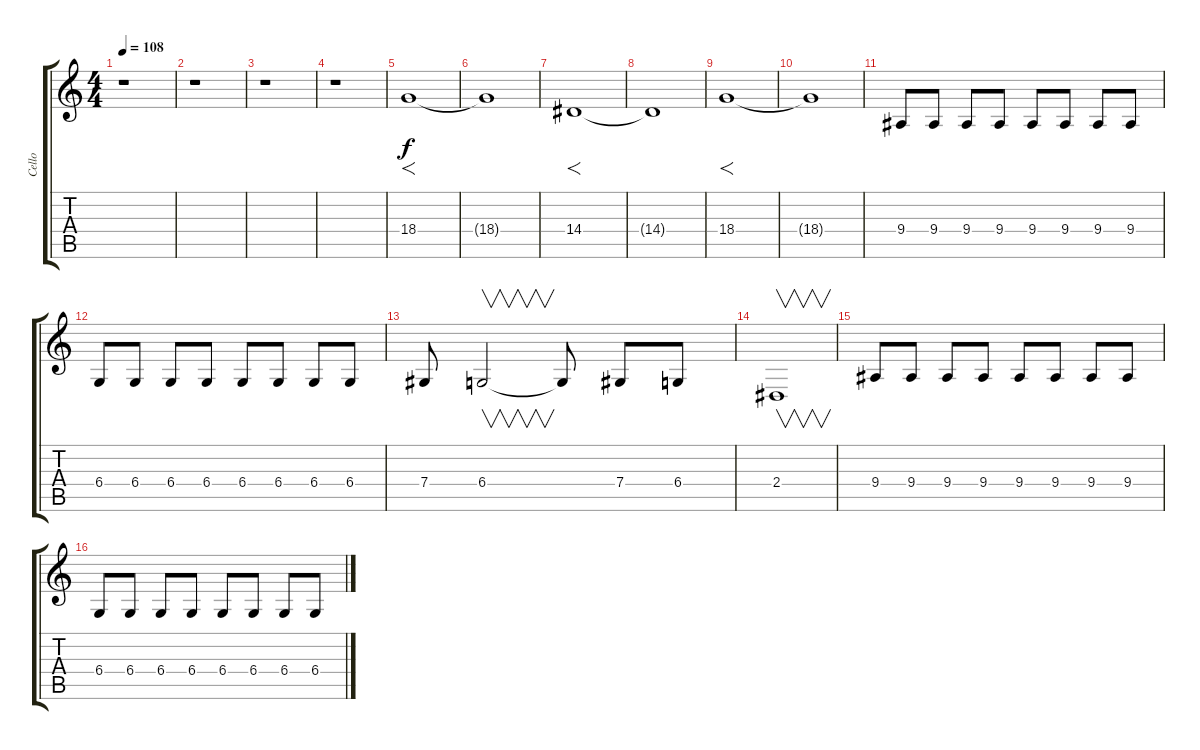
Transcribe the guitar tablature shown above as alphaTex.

\track ("Cello" "Cello") {instrument cello}
\staff {score tabs}
\tuning (Eb4 Bb3 Gb3 Db3 Ab2 Eb2) {hide}
\ts (4 4)
\tempo 108
\clef g2
\ks c
r.1{dy f} |
r.1 |
r.1 |
r.1 |
18.4.1{f} |
18.4{t}.1{volume 1} |
14.4.1{f volume 9} |
14.4{t}.1{volume 1} |
18.4.1{f volume 9} |
18.4{t}.1{volume 1} |
9.4.8{volume 9} 9.4.8 9.4.8 9.4.8 9.4.8 9.4.8 9.4.8 9.4.8 |
6.4.8 6.4.8 6.4.8 6.4.8 6.4.8 6.4.8 6.4.8 6.4.8 |
7.4.8 6.4.2{v} 6.4{t}.8 7.4.8 6.4.8 |
2.4.1{v} |
9.4.8{volume 9} 9.4.8 9.4.8 9.4.8 9.4.8 9.4.8 9.4.8 9.4.8 |
6.4.8 6.4.8 6.4.8 6.4.8 6.4.8 6.4.8 6.4.8 6.4.8
